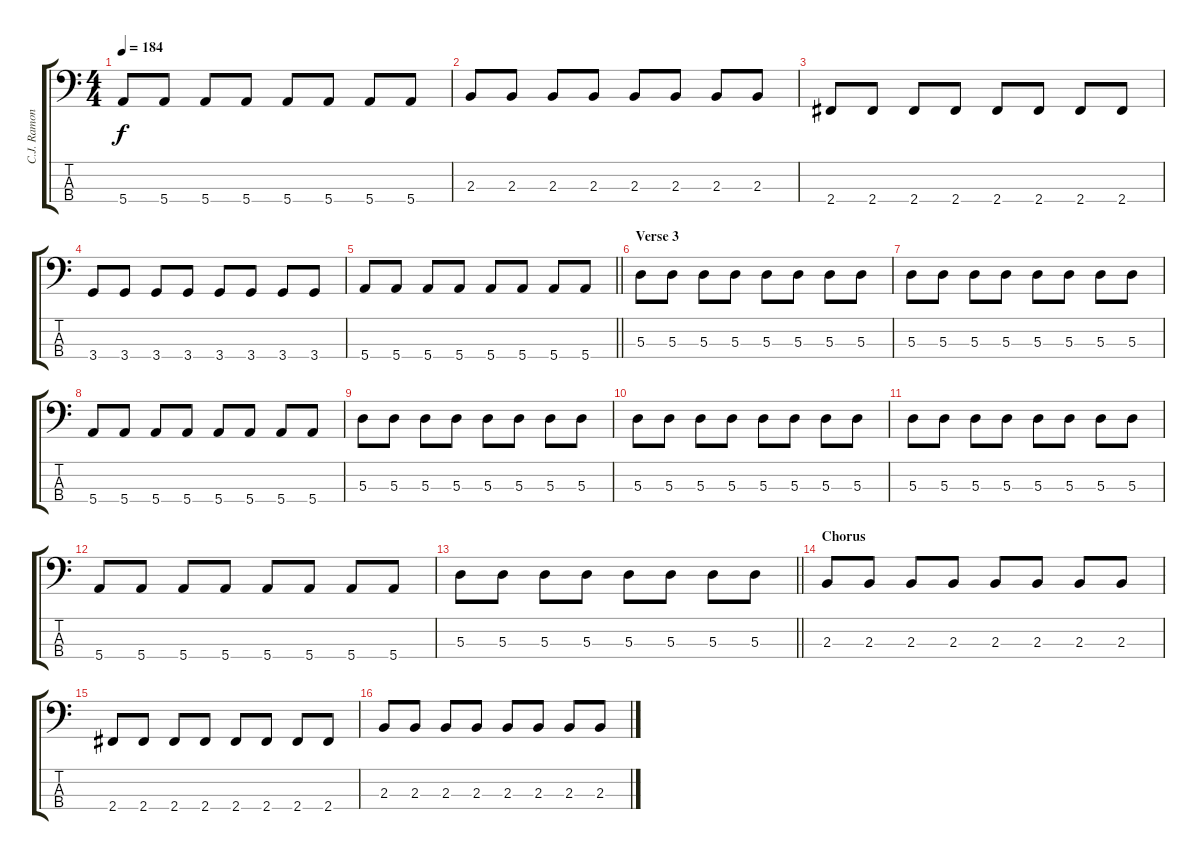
\track ("C.J. Ramone" "C.J. Ramon") {instrument electricbasspick}
\staff {score tabs}
\tuning (G2 D2 A1 E1) {hide}
\ts (4 4)
\tempo 184
\clef f4
\ks c
5.4.8{dy f} 5.4.8 5.4.8 5.4.8 5.4.8 5.4.8 5.4.8 5.4.8 |
2.3.8 2.3.8 2.3.8 2.3.8 2.3.8 2.3.8 2.3.8 2.3.8 |
2.4.8 2.4.8 2.4.8 2.4.8 2.4.8 2.4.8 2.4.8 2.4.8 |
3.4.8 3.4.8 3.4.8 3.4.8 3.4.8 3.4.8 3.4.8 3.4.8 |
\barLineRight lightlight
5.4.8 5.4.8 5.4.8 5.4.8 5.4.8 5.4.8 5.4.8 5.4.8 |
\section ("" "Verse 3")
5.3.8 5.3.8 5.3.8 5.3.8 5.3.8 5.3.8 5.3.8 5.3.8 |
5.3.8 5.3.8 5.3.8 5.3.8 5.3.8 5.3.8 5.3.8 5.3.8 |
5.4.8 5.4.8 5.4.8 5.4.8 5.4.8 5.4.8 5.4.8 5.4.8 |
5.3.8 5.3.8 5.3.8 5.3.8 5.3.8 5.3.8 5.3.8 5.3.8 |
5.3.8 5.3.8 5.3.8 5.3.8 5.3.8 5.3.8 5.3.8 5.3.8 |
5.3.8 5.3.8 5.3.8 5.3.8 5.3.8 5.3.8 5.3.8 5.3.8 |
5.4.8 5.4.8 5.4.8 5.4.8 5.4.8 5.4.8 5.4.8 5.4.8 |
\barLineRight lightlight
5.3.8 5.3.8 5.3.8 5.3.8 5.3.8 5.3.8 5.3.8 5.3.8 |
\section ("" "Chorus")
2.3.8 2.3.8 2.3.8 2.3.8 2.3.8 2.3.8 2.3.8 2.3.8 |
2.4.8 2.4.8 2.4.8 2.4.8 2.4.8 2.4.8 2.4.8 2.4.8 |
2.3.8 2.3.8 2.3.8 2.3.8 2.3.8 2.3.8 2.3.8 2.3.8
